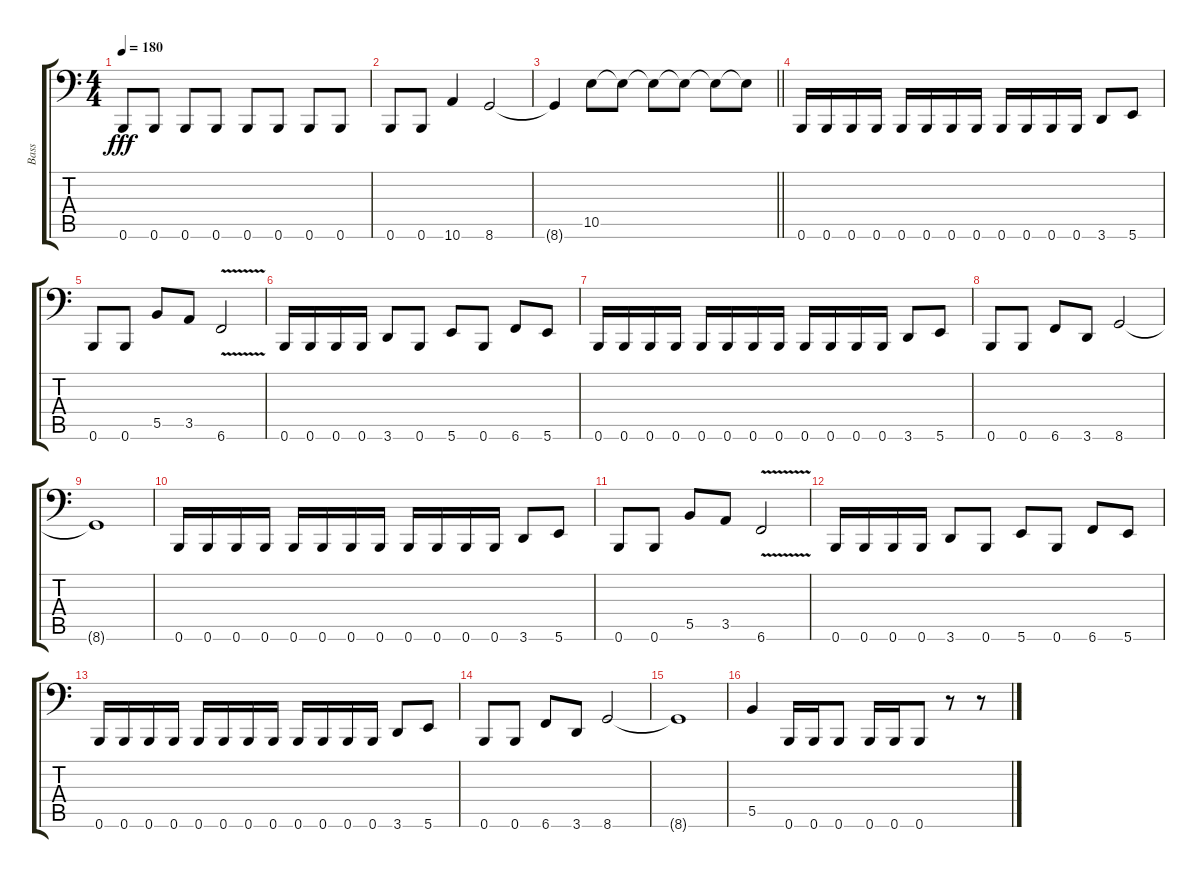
\track ("Bass " "Bass ") {instrument electricbassfinger}
\staff {score tabs}
\tuning (Db3 Ab2 E2 B1 Gb1 B0) {hide}
\ts (4 4)
\tempo 180
\clef f4
\ks c
0.6.8{dy fff} 0.6.8 0.6.8 0.6.8 0.6.8 0.6.8 0.6.8 0.6.8 |
0.6.8 0.6.8 10.6.4 8.6.2 |
\barLineRight lightlight
8.6{t}.4 10.5.8 10.5{t}.8 10.5{t}.8 10.5{t}.8 10.5{t}.8 10.5{t}.8 |
0.6.16 0.6.16 0.6.16 0.6.16 0.6.16 0.6.16 0.6.16 0.6.16 0.6.16 0.6.16 0.6.16 0.6.16 3.6.8 5.6.8 |
0.6.8 0.6.8 5.5.8 3.5.8 6.6{v}.2 |
0.6.16 0.6.16 0.6.16 0.6.16 3.6.8 0.6.8 5.6.8 0.6.8 6.6.8 5.6.8 |
0.6.16 0.6.16 0.6.16 0.6.16 0.6.16 0.6.16 0.6.16 0.6.16 0.6.16 0.6.16 0.6.16 0.6.16 3.6.8 5.6.8 |
0.6.8 0.6.8 6.6.8 3.6.8 8.6.2 |
8.6{t}.1 |
0.6.16 0.6.16 0.6.16 0.6.16 0.6.16 0.6.16 0.6.16 0.6.16 0.6.16 0.6.16 0.6.16 0.6.16 3.6.8 5.6.8 |
0.6.8 0.6.8 5.5.8 3.5.8 6.6{v}.2 |
0.6.16 0.6.16 0.6.16 0.6.16 3.6.8 0.6.8 5.6.8 0.6.8 6.6.8 5.6.8 |
0.6.16 0.6.16 0.6.16 0.6.16 0.6.16 0.6.16 0.6.16 0.6.16 0.6.16 0.6.16 0.6.16 0.6.16 3.6.8 5.6.8 |
0.6.8 0.6.8 6.6.8 3.6.8 8.6.2 |
8.6{t}.1 |
5.5.4 0.6.16 0.6.16 0.6.8 0.6.16 0.6.16 0.6.8 r.8 r.8
